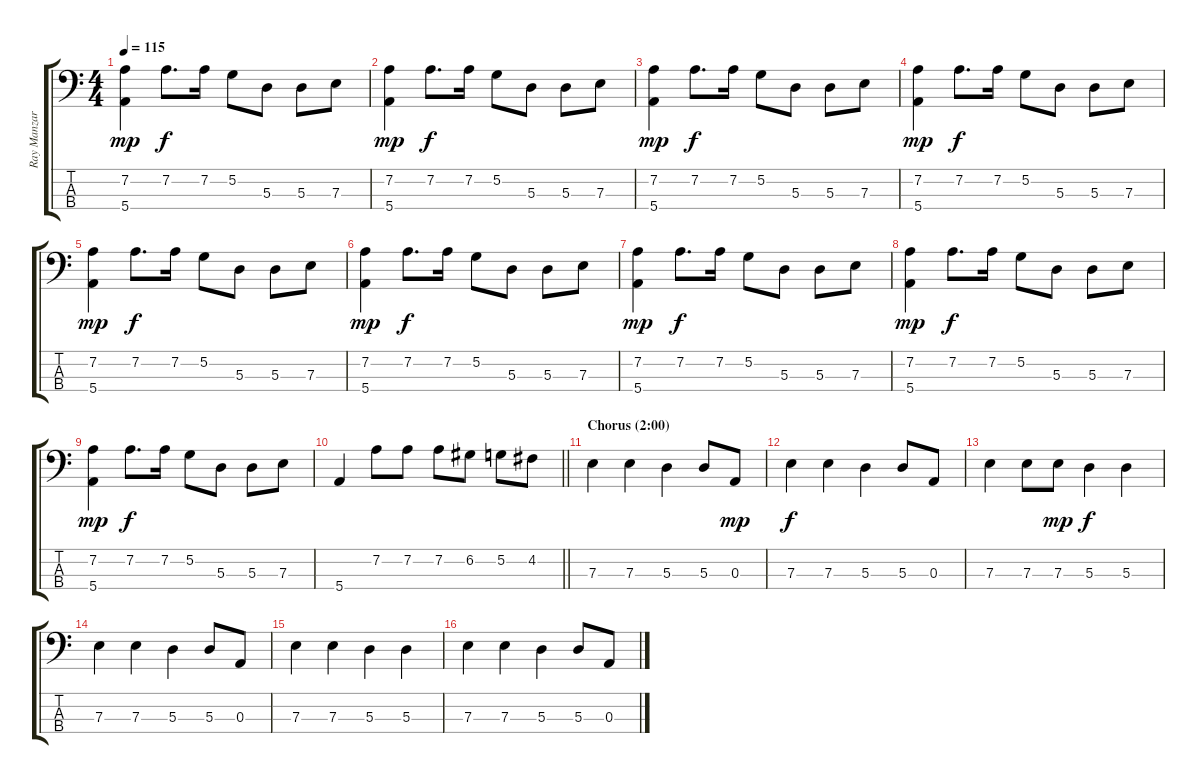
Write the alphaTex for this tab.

\track ("Ray Manzarek" "Ray Manzar") {instrument electricbassfinger}
\staff {score tabs}
\tuning (G2 D2 A1 E1) {hide}
\ts (4 4)
\tempo 115
\clef f4
\ks c
(7.2 5.4).4{dy mp} 7.2.8{d dy f} 7.2.16 5.2.8 5.3.8 5.3.8 7.3.8 |
(7.2 5.4).4{dy mp} 7.2.8{d dy f} 7.2.16 5.2.8 5.3.8 5.3.8 7.3.8 |
(7.2 5.4).4{dy mp} 7.2.8{d dy f} 7.2.16 5.2.8 5.3.8 5.3.8 7.3.8 |
(7.2 5.4).4{dy mp} 7.2.8{d dy f} 7.2.16 5.2.8 5.3.8 5.3.8 7.3.8 |
(7.2 5.4).4{dy mp} 7.2.8{d dy f} 7.2.16 5.2.8 5.3.8 5.3.8 7.3.8 |
(7.2 5.4).4{dy mp} 7.2.8{d dy f} 7.2.16 5.2.8 5.3.8 5.3.8 7.3.8 |
(7.2 5.4).4{dy mp} 7.2.8{d dy f} 7.2.16 5.2.8 5.3.8 5.3.8 7.3.8 |
(7.2 5.4).4{dy mp} 7.2.8{d dy f} 7.2.16 5.2.8 5.3.8 5.3.8 7.3.8 |
(7.2 5.4).4{dy mp} 7.2.8{d dy f} 7.2.16 5.2.8 5.3.8 5.3.8 7.3.8 |
\barLineRight lightlight
5.4.4 7.2.8 7.2.8 7.2.8 6.2.8 5.2.8 4.2.8 |
\section ("" "Chorus (2:00)")
7.3.4 7.3.4 5.3.4 5.3.8 0.3.8{dy mp} |
7.3.4{dy f} 7.3.4 5.3.4 5.3.8 0.3.8 |
7.3.4 7.3.8 7.3.8{dy mp} 5.3.4{dy f} 5.3.4 |
7.3.4 7.3.4 5.3.4 5.3.8 0.3.8 |
7.3.4 7.3.4 5.3.4 5.3.4 |
7.3.4 7.3.4 5.3.4 5.3.8 0.3.8
